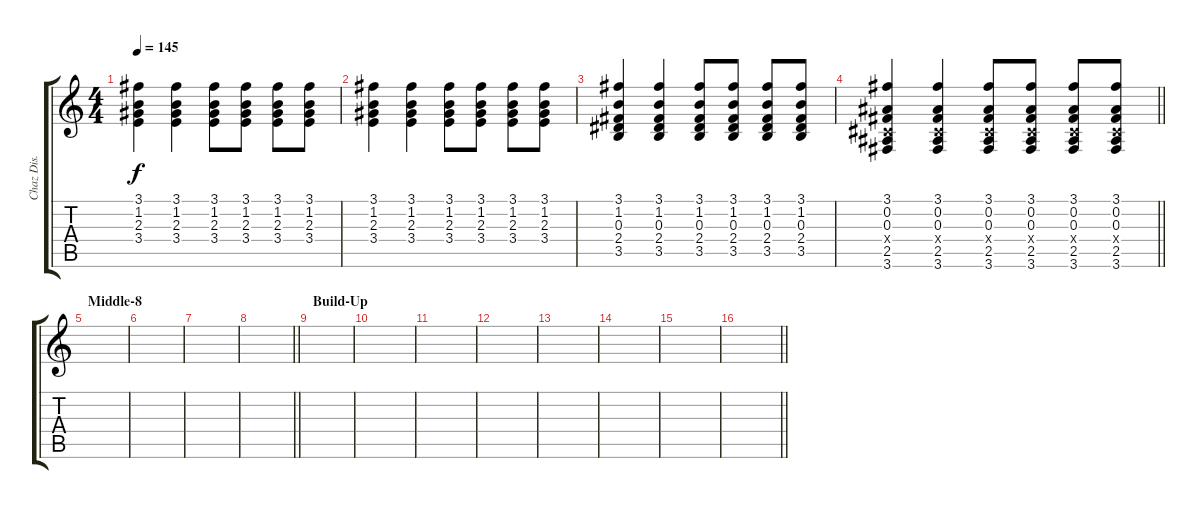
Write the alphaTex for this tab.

\track ("Chaz Dis." "Chaz Dis.") {instrument distortionguitar}
\staff {score tabs}
\tuning (Eb4 Bb3 Gb3 Db3 Ab2 Eb2) {hide}
\ts (4 4)
\tempo 145
\clef g2
\ks c
(3.1 1.2 2.3 3.4).4{dy f} (3.1 1.2 2.3 3.4).4 (3.1 1.2 2.3 3.4).8 (3.1 1.2 2.3 3.4).8 (3.1 1.2 2.3 3.4).8 (3.1 1.2 2.3 3.4).8 |
(3.1 1.2 2.3 3.4).4 (3.1 1.2 2.3 3.4).4 (3.1 1.2 2.3 3.4).8 (3.1 1.2 2.3 3.4).8 (3.1 1.2 2.3 3.4).8 (3.1 1.2 2.3 3.4).8 |
(3.1 1.2 0.3 2.4 3.5).4 (3.1 1.2 0.3 2.4 3.5).4 (3.1 1.2 0.3 2.4 3.5).8 (3.1 1.2 0.3 2.4 3.5).8 (3.1 1.2 0.3 2.4 3.5).8 (3.1 1.2 0.3 2.4 3.5).8 |
\barLineRight lightlight
(3.1 0.2 0.3 0.4{x} 2.5 3.6).4 (3.1 0.2 0.3 0.4{x} 2.5 3.6).4 (3.1 0.2 0.3 0.4{x} 2.5 3.6).8 (3.1 0.2 0.3 0.4{x} 2.5 3.6).8 (3.1 0.2 0.3 0.4{x} 2.5 3.6).8 (3.1 0.2 0.3 0.4{x} 2.5 3.6).8 |
\section ("" "Middle-8")
|
|
|
\barLineRight lightlight
|
\section ("" "Build-Up")
|
|
|
|
|
|
|
\barLineRight lightlight
